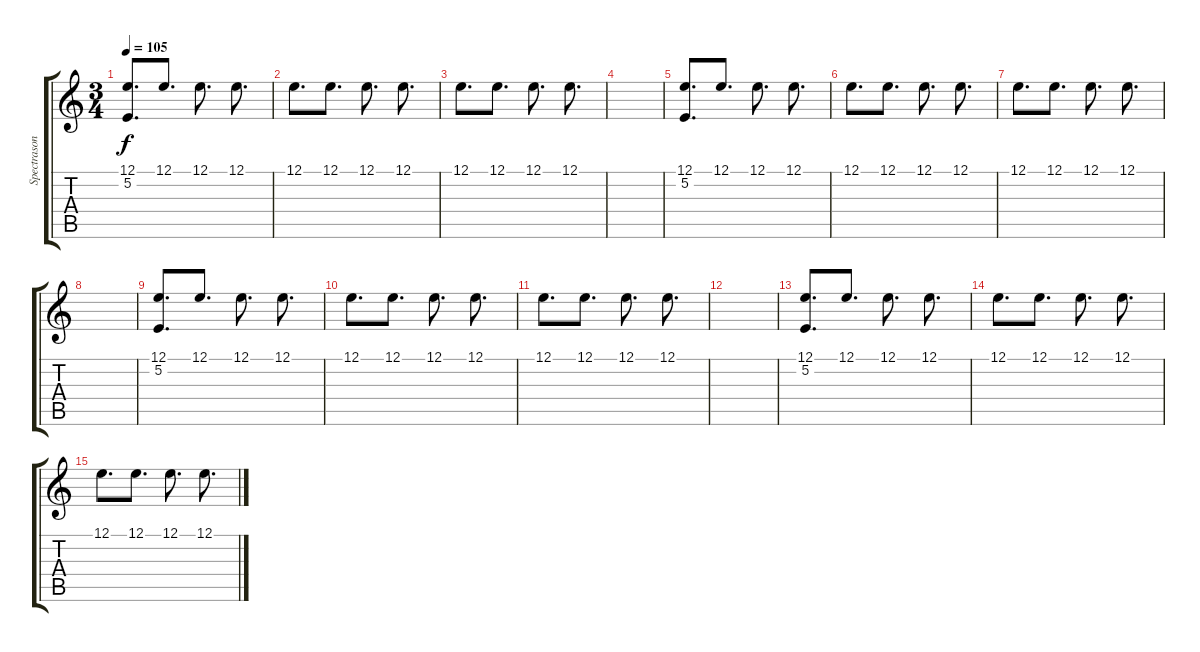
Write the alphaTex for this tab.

\track ("Spectrasonics Omnisphere" "Spectrason") {instrument fx5brightness}
\staff {score tabs}
\tuning (E4 B3 G3 D3 A2 E2) {hide}
\ts (3 4)
\tempo 105
\clef g2
\ks c
(12.1 5.2).8{d dy f volume 9} 12.1.8{d} 12.1.8{d volume 8} 12.1.8{d volume 7} |
12.1.8{d volume 6} 12.1.8{d volume 5} 12.1.8{d volume 4} 12.1.8{d volume 3} |
12.1.8{d volume 2} 12.1.8{d volume 1} 12.1.8{d volume 1} 12.1.8{d volume 1} |
|
(12.1 5.2).8{d volume 9} 12.1.8{d} 12.1.8{d volume 8} 12.1.8{d volume 7} |
12.1.8{d volume 6} 12.1.8{d volume 5} 12.1.8{d volume 4} 12.1.8{d volume 3} |
12.1.8{d volume 2} 12.1.8{d volume 1} 12.1.8{d volume 1} 12.1.8{d volume 1} |
|
(12.1 5.2).8{d volume 9} 12.1.8{d} 12.1.8{d volume 8} 12.1.8{d volume 7} |
12.1.8{d volume 6} 12.1.8{d volume 5} 12.1.8{d volume 4} 12.1.8{d volume 3} |
12.1.8{d volume 2} 12.1.8{d volume 1} 12.1.8{d volume 1} 12.1.8{d volume 1} |
|
(12.1 5.2).8{d volume 9} 12.1.8{d} 12.1.8{d volume 8} 12.1.8{d volume 7} |
12.1.8{d volume 6} 12.1.8{d volume 5} 12.1.8{d volume 4} 12.1.8{d volume 3} |
12.1.8{d volume 2} 12.1.8{d volume 1} 12.1.8{d volume 1} 12.1.8{d volume 1}
